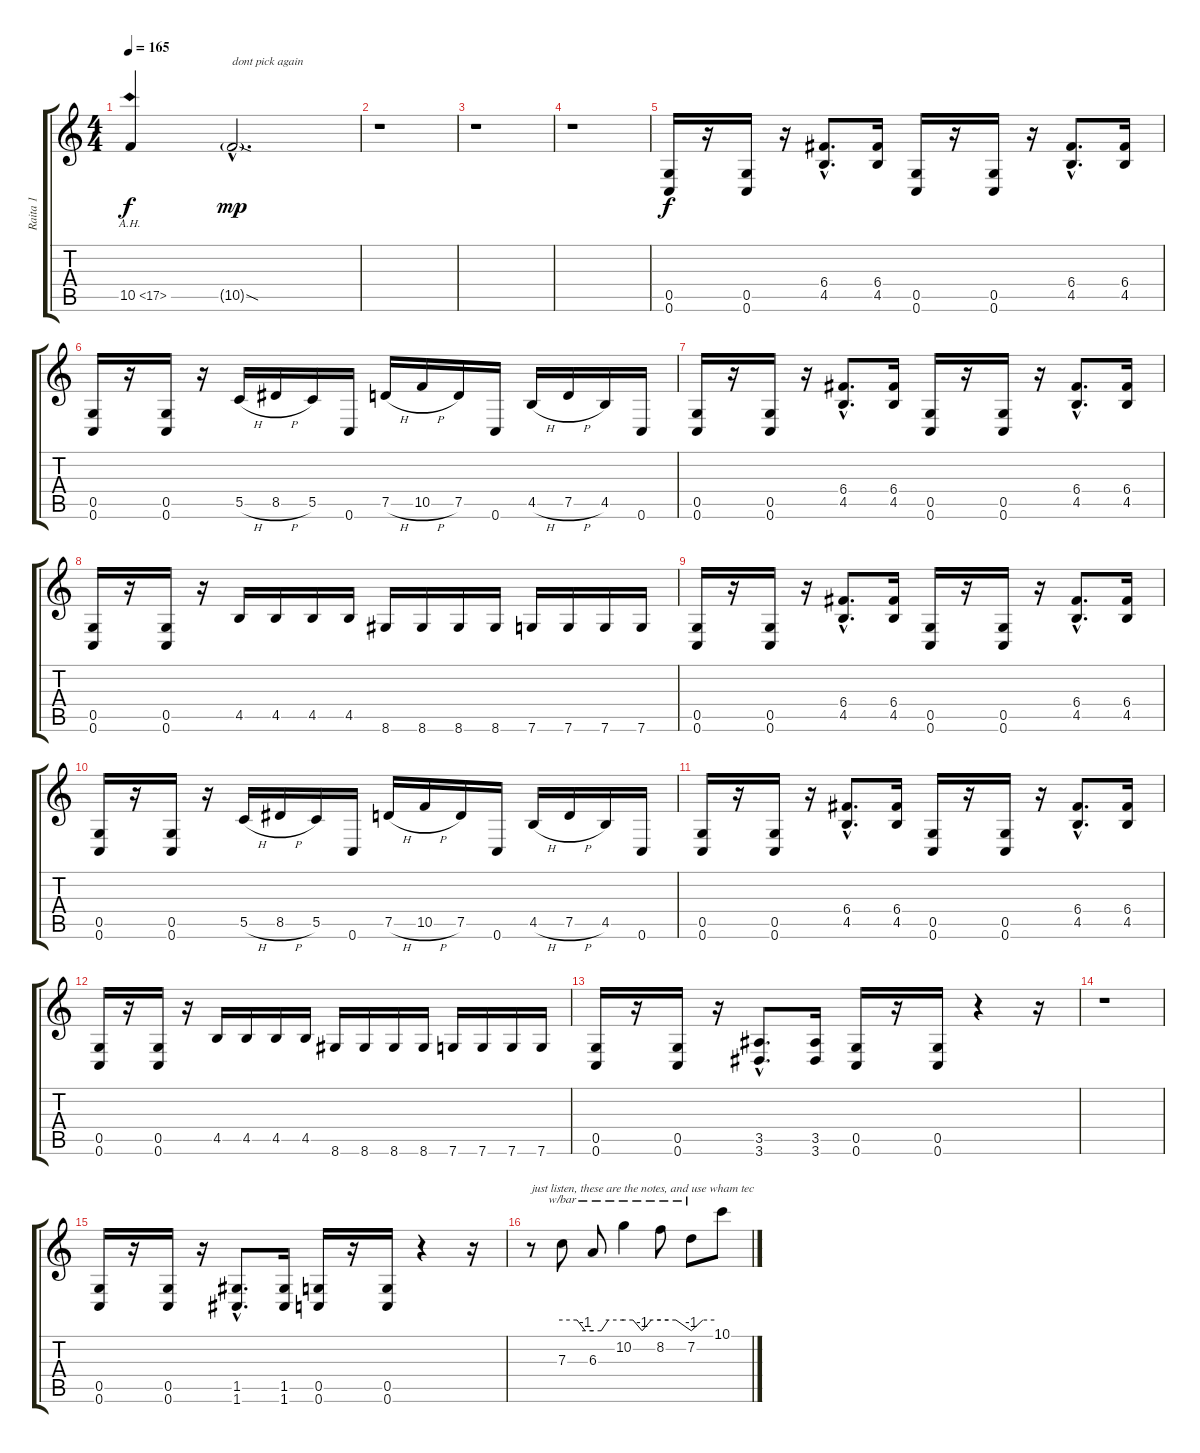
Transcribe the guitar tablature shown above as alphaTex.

\track ("Raita 1" "Raita 1") {instrument distortionguitar}
\staff {score tabs}
\tuning (D4 A3 F3 C3 G2 C2) {hide}
\ts (4 4)
\tempo 165
\clef g2
\ks c
10.5{ah 7}.4{dy f} 10.5{sod g hac}.2{d txt "dont pick again" dy mp} |
r.1 |
r.1 |
r.1 |
(0.5 0.6).16{dy f} r.16 (0.5 0.6).16 r.16 (6.4{hac} 4.5{hac}).8{d} (6.4 4.5).16 (0.5 0.6).16 r.16 (0.5 0.6).16 r.16 (6.4{hac} 4.5{hac}).8{d} (6.4 4.5).16 |
(0.5 0.6).16 r.16 (0.5 0.6).16 r.16 5.5{h}.16 8.5{h}.16 5.5.16 0.6.16 7.5{h}.16 10.5{h}.16 7.5.16 0.6.16 4.5{h}.16 7.5{h}.16 4.5.16 0.6.16 |
(0.5 0.6).16 r.16 (0.5 0.6).16 r.16 (6.4{hac} 4.5{hac}).8{d} (6.4 4.5).16 (0.5 0.6).16 r.16 (0.5 0.6).16 r.16 (6.4{hac} 4.5{hac}).8{d} (6.4 4.5).16 |
(0.5 0.6).16 r.16 (0.5 0.6).16 r.16 4.5.16 4.5.16 4.5.16 4.5.16 8.6.16 8.6.16 8.6.16 8.6.16 7.6.16 7.6.16 7.6.16 7.6.16 |
(0.5 0.6).16 r.16 (0.5 0.6).16 r.16 (6.4{hac} 4.5{hac}).8{d} (6.4 4.5).16 (0.5 0.6).16 r.16 (0.5 0.6).16 r.16 (6.4{hac} 4.5{hac}).8{d} (6.4 4.5).16 |
(0.5 0.6).16 r.16 (0.5 0.6).16 r.16 5.5{h}.16 8.5{h}.16 5.5.16 0.6.16 7.5{h}.16 10.5{h}.16 7.5.16 0.6.16 4.5{h}.16 7.5{h}.16 4.5.16 0.6.16 |
(0.5 0.6).16 r.16 (0.5 0.6).16 r.16 (6.4{hac} 4.5{hac}).8{d} (6.4 4.5).16 (0.5 0.6).16 r.16 (0.5 0.6).16 r.16 (6.4{hac} 4.5{hac}).8{d} (6.4 4.5).16 |
(0.5 0.6).16 r.16 (0.5 0.6).16 r.16 4.5.16 4.5.16 4.5.16 4.5.16 8.6.16 8.6.16 8.6.16 8.6.16 7.6.16 7.6.16 7.6.16 7.6.16 |
(0.5 0.6).16 r.16 (0.5 0.6).16 r.16 (3.5{hac} 3.6{hac}).8{d} (3.5 3.6).16 (0.5 0.6).16 r.16 (0.5 0.6).16 r.4 r.16 |
r.1 |
(0.5 0.6).16 r.16 (0.5 0.6).16 r.16 (1.5{hac} 1.6{hac}).8{d} (1.5 1.6).16 (0.5 0.6).16 r.16 (0.5 0.6).16 r.4 r.16 |
r.8{txt "just listen, these are the notes, and use wham tec"} 7.3.8{tbe (custom default 0 0 29 0 45 -4 60 -4)} 6.3.8{tbe (custom default 0 -4 16 -4 30 0 60 0)} 10.2.4{tbe (custom default 0 0 15 0 30 -4 45 0 60 0)} 8.2.8{tbe (custom default 0 0 15 0 30 0 60 -4)} 7.2.8{tbe (custom default 0 -4 30 0 60 0)} 10.1.8
